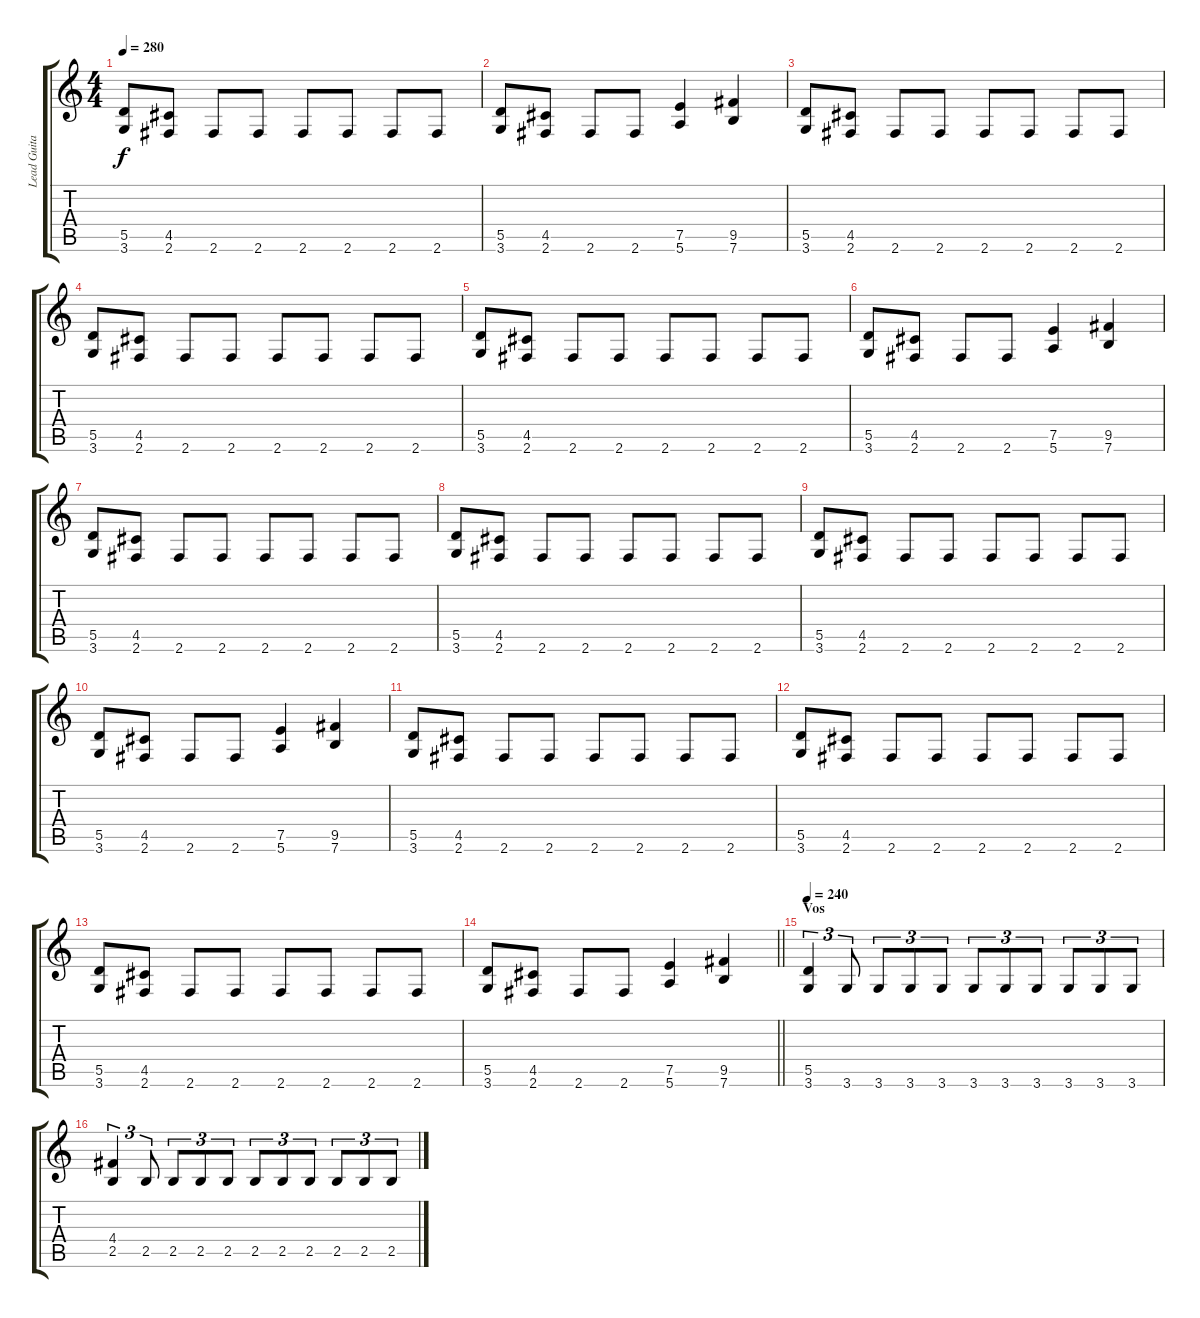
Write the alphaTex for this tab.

\track ("Lead Guitar" "Lead Guita") {instrument distortionguitar}
\staff {score tabs}
\tuning (E4 B3 G3 D3 A2 E2) {hide}
\ts (4 4)
\tempo 280
\clef g2
\ks c
(5.5 3.6).8{dy f} (4.5 2.6).8 2.6.8 2.6.8 2.6.8 2.6.8 2.6.8 2.6.8 |
(5.5 3.6).8 (4.5 2.6).8 2.6.8 2.6.8 (7.5 5.6).4 (9.5 7.6).4 |
(5.5 3.6).8 (4.5 2.6).8 2.6.8 2.6.8 2.6.8 2.6.8 2.6.8 2.6.8 |
(5.5 3.6).8 (4.5 2.6).8 2.6.8 2.6.8 2.6.8 2.6.8 2.6.8 2.6.8 |
(5.5 3.6).8 (4.5 2.6).8 2.6.8 2.6.8 2.6.8 2.6.8 2.6.8 2.6.8 |
(5.5 3.6).8 (4.5 2.6).8 2.6.8 2.6.8 (7.5 5.6).4 (9.5 7.6).4 |
(5.5 3.6).8 (4.5 2.6).8 2.6.8 2.6.8 2.6.8 2.6.8 2.6.8 2.6.8 |
(5.5 3.6).8 (4.5 2.6).8 2.6.8 2.6.8 2.6.8 2.6.8 2.6.8 2.6.8 |
(5.5 3.6).8 (4.5 2.6).8 2.6.8 2.6.8 2.6.8 2.6.8 2.6.8 2.6.8 |
(5.5 3.6).8 (4.5 2.6).8 2.6.8 2.6.8 (7.5 5.6).4 (9.5 7.6).4 |
(5.5 3.6).8 (4.5 2.6).8 2.6.8 2.6.8 2.6.8 2.6.8 2.6.8 2.6.8 |
(5.5 3.6).8 (4.5 2.6).8 2.6.8 2.6.8 2.6.8 2.6.8 2.6.8 2.6.8 |
(5.5 3.6).8 (4.5 2.6).8 2.6.8 2.6.8 2.6.8 2.6.8 2.6.8 2.6.8 |
\barLineRight lightlight
(5.5 3.6).8 (4.5 2.6).8 2.6.8 2.6.8 (7.5 5.6).4 (9.5 7.6).4 |
\section ("" "Vos")
\tempo 240
(5.5 3.6).4{tu (3 2)} 3.6.8{tu (3 2)} 3.6.8{tu (3 2)} 3.6.8{tu (3 2)} 3.6.8{tu (3 2)} 3.6.8{tu (3 2)} 3.6.8{tu (3 2)} 3.6.8{tu (3 2)} 3.6.8{tu (3 2)} 3.6.8{tu (3 2)} 3.6.8{tu (3 2)} |
(4.4 2.5).4{tu (3 2)} 2.5.8{tu (3 2)} 2.5.8{tu (3 2)} 2.5.8{tu (3 2)} 2.5.8{tu (3 2)} 2.5.8{tu (3 2)} 2.5.8{tu (3 2)} 2.5.8{tu (3 2)} 2.5.8{tu (3 2)} 2.5.8{tu (3 2)} 2.5.8{tu (3 2)}
